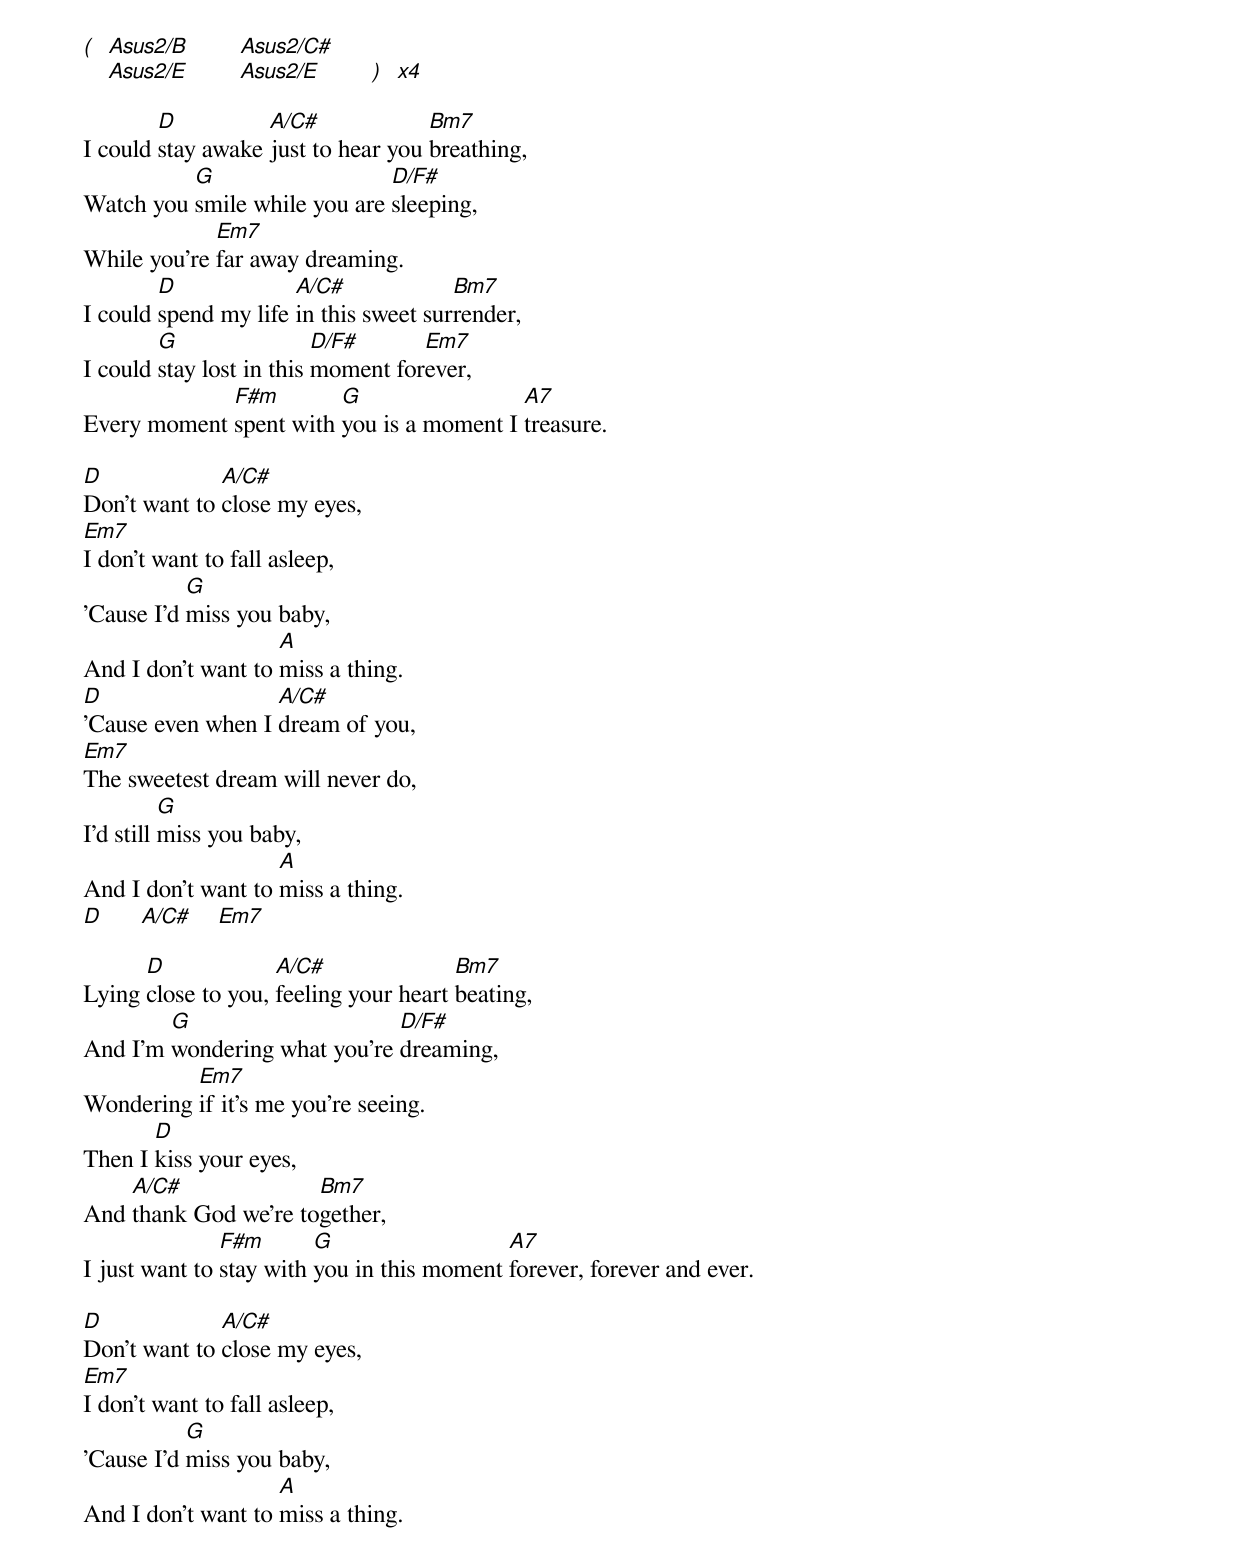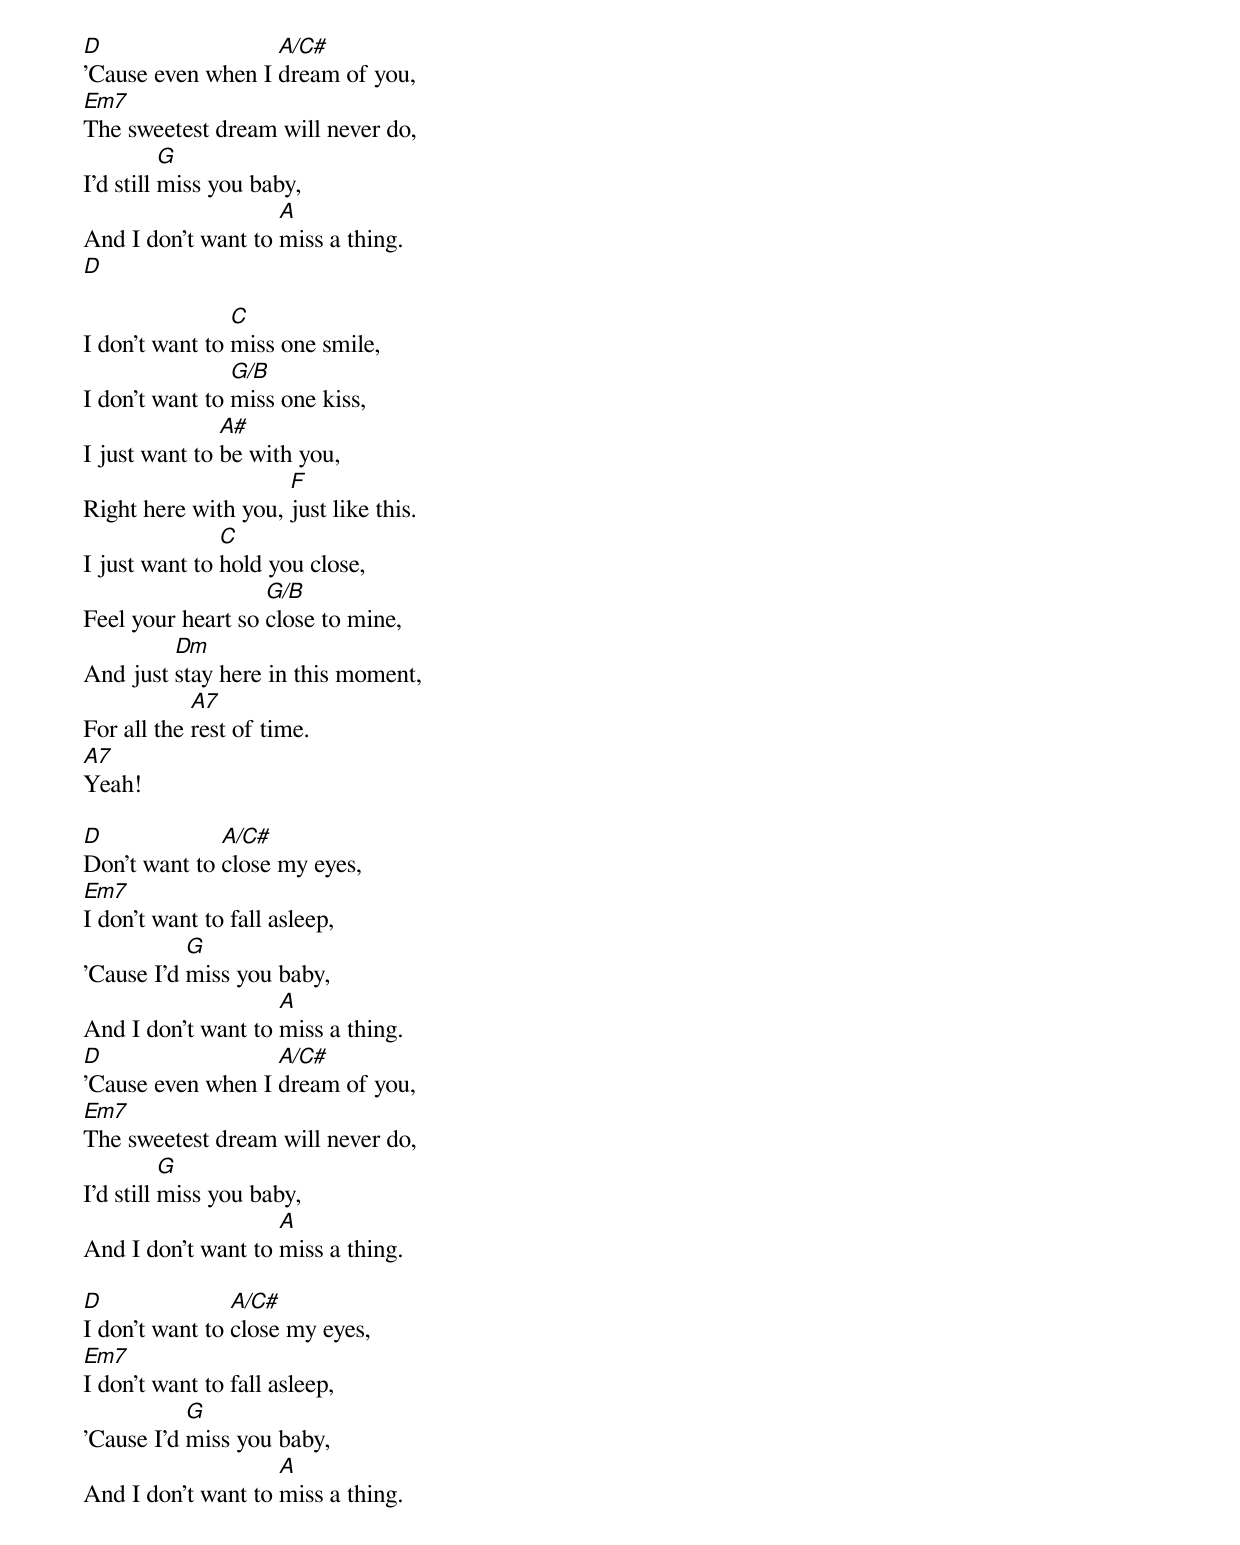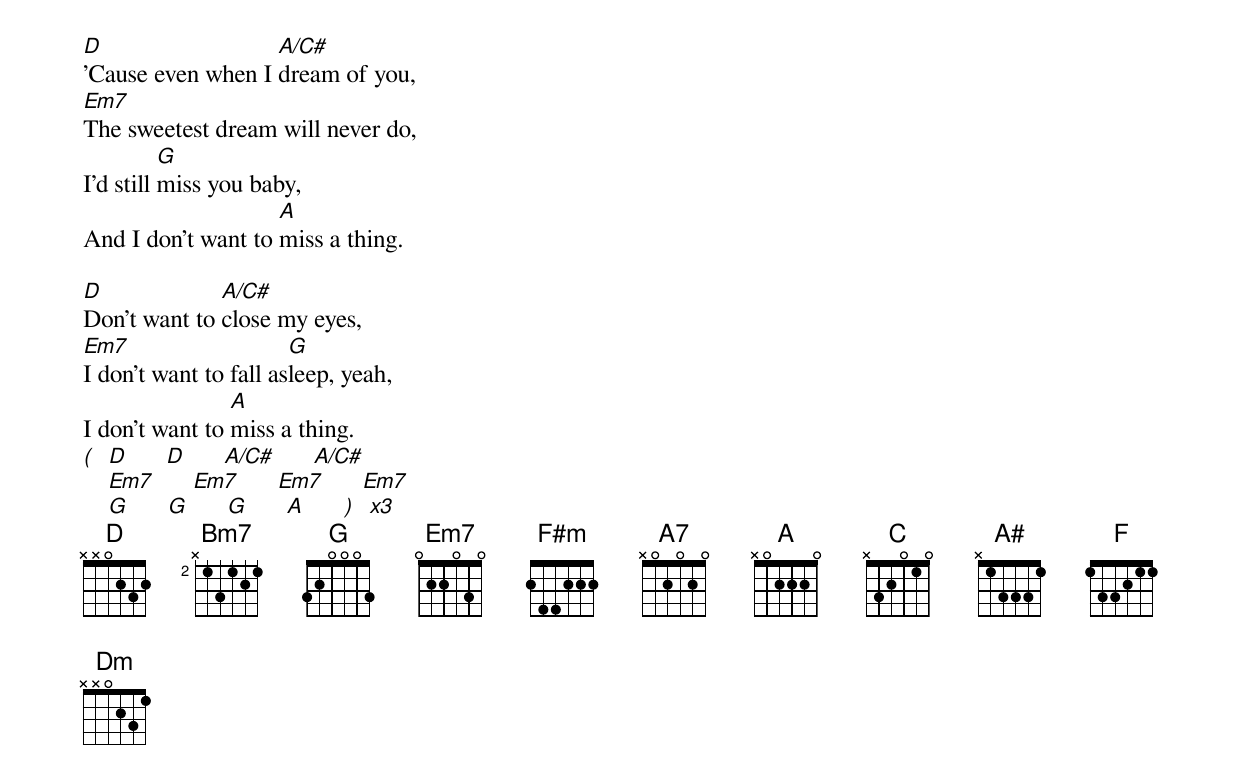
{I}
[(]  [Asus2/B]        [Asus2/C#]
    [Asus2/E]        [Asus2/E]        [)]  [x4]

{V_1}
I could [D]stay awake [A/C#]just to hear you [Bm7]breathing,
Watch you [G]smile while you are [D/F#]sleeping,
While you're [Em7]far away dreaming.
I could [D]spend my life [A/C#]in this sweet sur[Bm7]render,
I could [G]stay lost in this [D/F#]moment for[Em7]ever,
Every moment [F#m]spent with [G]you is a moment I [A7]treasure.

{C}
[D]Don't want to [A/C#]close my eyes,
[Em7]I don't want to fall asleep,
'Cause I'd [G]miss you baby,
And I don't want to [A]miss a thing.
[D]'Cause even when I [A/C#]dream of you,
[Em7]The sweetest dream will never do,
I'd still [G]miss you baby,
And I don't want to [A]miss a thing.
[D]      [A/C#]    [Em7]

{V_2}
Lying [D]close to you, [A/C#]feeling your heart [Bm7]beating,
And I'm [G]wondering what you're [D/F#]dreaming,
Wondering [Em7]if it's me you're seeing.
Then I [D]kiss your eyes,
And [A/C#]thank God we're to[Bm7]gether,
I just want to [F#m]stay with [G]you in this moment [A7]forever, forever and ever.

{C}
[D]Don't want to [A/C#]close my eyes,
[Em7]I don't want to fall asleep,
'Cause I'd [G]miss you baby,
And I don't want to [A]miss a thing.
[D]'Cause even when I [A/C#]dream of you,
[Em7]The sweetest dream will never do,
I'd still [G]miss you baby,
And I don't want to [A]miss a thing.
[D]

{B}
I don't want to [C]miss one smile,
I don't want to [G/B]miss one kiss,
I just want to [A#]be with you,
Right here with you, [F]just like this.
I just want to [C]hold you close,
Feel your heart so [G/B]close to mine,
And just [Dm]stay here in this moment,
For all the [A7]rest of time.
[A7]Yeah!

{C}
[D]Don't want to [A/C#]close my eyes,
[Em7]I don't want to fall asleep,
'Cause I'd [G]miss you baby,
And I don't want to [A]miss a thing.
[D]'Cause even when I [A/C#]dream of you,
[Em7]The sweetest dream will never do,
I'd still [G]miss you baby,
And I don't want to [A]miss a thing.

{C}
[D]I don't want to [A/C#]close my eyes,
[Em7]I don't want to fall asleep,
'Cause I'd [G]miss you baby,
And I don't want to [A]miss a thing.
[D]'Cause even when I [A/C#]dream of you,
[Em7]The sweetest dream will never do,
I'd still [G]miss you baby,
And I don't want to [A]miss a thing.

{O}
[D]Don't want to [A/C#]close my eyes,
[Em7]I don't want to fall as[G]leep, yeah,
I don't want to [A]miss a thing.
[(]  [D]      [D]      [A/C#]      [A/C#]
    [Em7]      [Em7]      [Em7]      [Em7]
    [G]      [G]      [G]      [A]      [)]  [x3]
